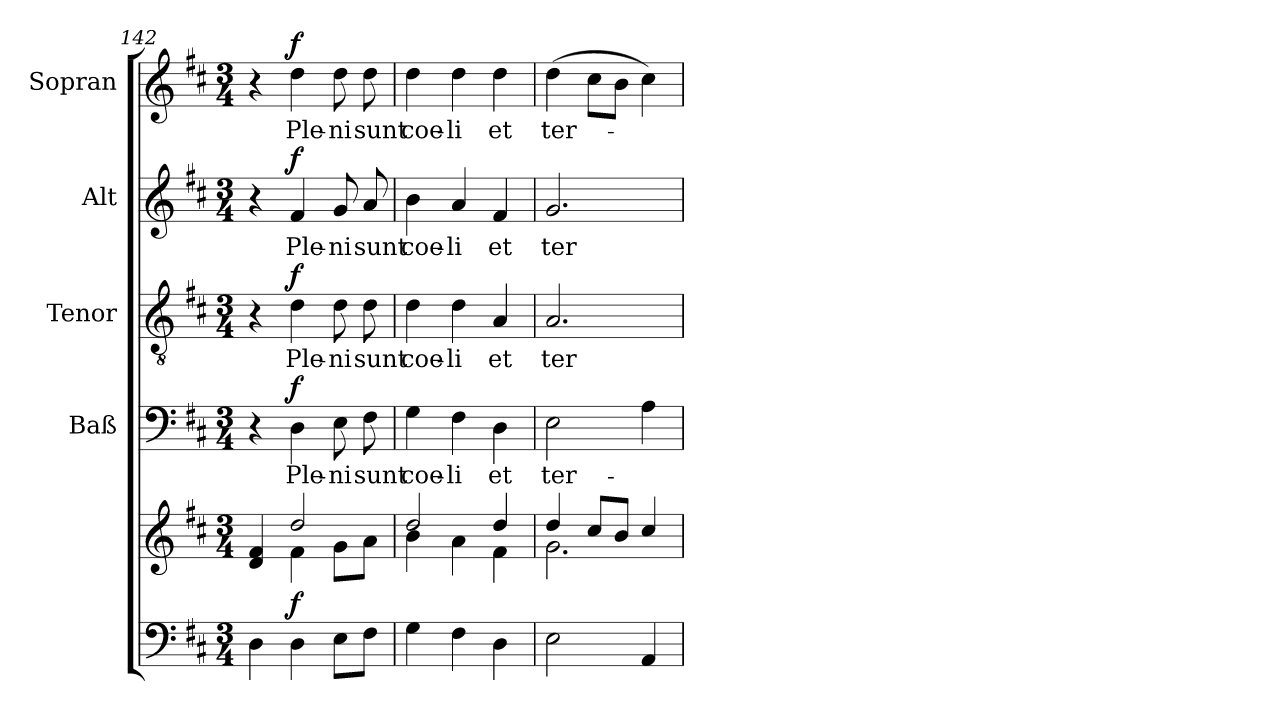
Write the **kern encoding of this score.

**kern	**kern	**dynam	**kern	**text	**dynam	**kern	**text	**dynam	**kern	**text	**dynam	**kern	**text	**dynam
*part5	*part5	*part5	*part4	*part4	*part4	*part3	*part3	*part3	*part2	*part2	*part2	*part1	*part1	*part1
*staff6	*staff5	*staff5/6	*staff4	*staff4	*staff4	*staff3	*staff3	*staff3	*staff2	*staff2	*staff2	*staff1	*staff1	*staff1
*	*	*	*I"Baß	*	*	*I"Tenor	*	*	*I"Alt	*	*	*I"Sopran	*	*
*clefF4	*clefG2	*	*clefF4	*	*	*clefGv2	*	*	*clefG2	*	*	*clefG2	*	*
*k[f#c#]	*k[f#c#]	*	*k[f#c#]	*	*	*k[f#c#]	*	*	*k[f#c#]	*	*	*k[f#c#]	*	*
*D:	*D:	*	*D:	*	*	*D:	*	*	*D:	*	*	*D:	*	*
*M3/4	*M3/4	*	*M3/4	*	*	*M3/4	*	*	*M3/4	*	*	*M3/4	*	*
=142	=142	=142	=142	=142	=142	=142	=142	=142	=142	=142	=142	=142	=142	=142
*	*^	*	*	*	*	*	*	*	*	*	*	*	*	*
4D\	4d/ 4f#/	4ryy	.	4r	.	.	4r	.	.	4r	.	.	4r	.	.
!	!	!	!LO:DY:a=2	!	!LO:LY:b	!LO:DY:a	!	!LO:LY:b	!LO:DY:a	!	!LO:LY:b	!LO:DY:a	!	!LO:LY:b	!LO:DY:a
4D\	2dd/	4f#\	f	4D\	Ple-	f	4d\	Ple-	f	4f#/	Ple-	f	4dd\	Ple-	f
!	!	!	!	!	!LO:LY:b	!	!	!LO:LY:b	!	!	!LO:LY:b	!	!	!LO:LY:b	!
8E\L	.	8g\L	.	8E\	-ni	.	8d\	-ni	.	8g/	-ni	.	8dd\	-ni	.
!	!	!	!	!	!LO:LY:b	!	!	!LO:LY:b	!	!	!LO:LY:b	!	!	!LO:LY:b	!
8F#\J	.	8a\J	.	8F#\	sunt	.	8d\	sunt	.	8a/	sunt	.	8dd\	sunt	.
=143	=143	=143	=143	=143	=143	=143	=143	=143	=143	=143	=143	=143	=143	=143	=143
!	!	!	!	!	!LO:LY:b	!	!	!LO:LY:b	!	!	!LO:LY:b	!	!	!LO:LY:b	!
4G\	2dd/	4b\	.	4G\	coe-	.	4d\	coe-	.	4b\	coe-	.	4dd\	coe-	.
!	!	!	!	!	!LO:LY:b	!	!	!LO:LY:b	!	!	!LO:LY:b	!	!	!LO:LY:b	!
4F#\	.	4a\	.	4F#\	-li	.	4d\	-li	.	4a/	-li	.	4dd\	-li	.
!	!	!	!	!	!LO:LY:b	!	!	!LO:LY:b	!	!	!LO:LY:b	!	!	!LO:LY:b	!
4D\	4dd/	4f#\	.	4D\	et	.	4A/	et	.	4f#/	et	.	4dd\	et	.
!!LO:LB:g=z
=144	=144	=144	=144	=144	=144	=144	=144	=144	=144	=144	=144	=144	=144	=144	=144
!	!	!	!	!	!LO:LY:b	!	!	!LO:LY:b	!	!	!LO:LY:b	!	!	!LO:LY:b	!
2E\	4dd/	2.g\	.	2E\	ter-	.	2.A/	ter-	.	2.g/	ter-	.	(>4dd\	ter-	.
.	8cc#/L	.	.	.	.	.	.	.	.	.	.	.	8cc#\L	.	.
.	8b/J	.	.	.	.	.	.	.	.	.	.	.	8b\J	.	.
4AA/	4cc#/	.	.	4A\	.	.	.	.	.	.	.	.	4cc#\)	.	.
*	*v	*v	*	*	*	*	*	*	*	*	*	*	*	*	*
=	=	=	=	=	=	=	=	=	=	=	=	=	=	=
*-	*-	*-	*-	*-	*-	*-	*-	*-	*-	*-	*-	*-	*-	*-
